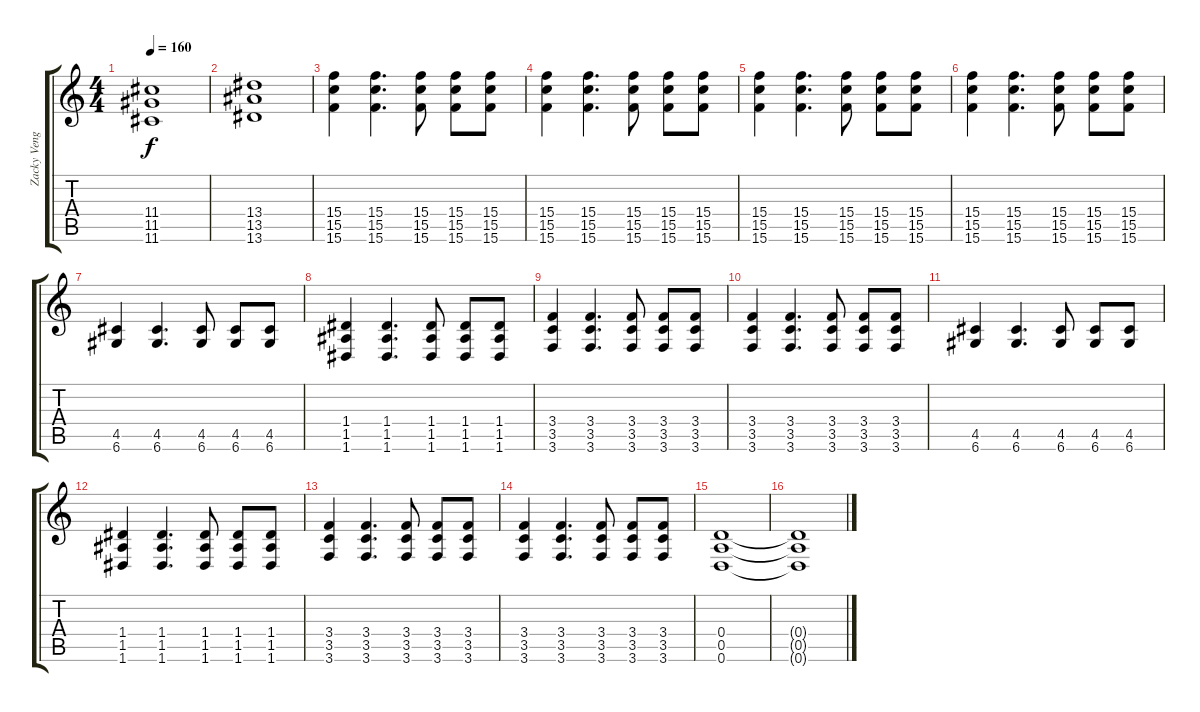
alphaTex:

\track ("Zacky Vengeance" "Zacky Veng") {instrument overdrivenguitar}
\staff {score tabs}
\tuning (E4 B3 G3 D3 A2 D2) {hide}
\ts (4 4)
\tempo 160
\clef g2
\ks c
(11.4 11.5 11.6).1{dy f} |
(13.4 13.5 13.6).1 |
(15.4 15.5 15.6).4 (15.4 15.5 15.6).4{d} (15.4 15.5 15.6).8 (15.4 15.5 15.6).8 (15.4 15.5 15.6).8 |
(15.4 15.5 15.6).4 (15.4 15.5 15.6).4{d} (15.4 15.5 15.6).8 (15.4 15.5 15.6).8 (15.4 15.5 15.6).8 |
(15.4 15.5 15.6).4 (15.4 15.5 15.6).4{d} (15.4 15.5 15.6).8 (15.4 15.5 15.6).8 (15.4 15.5 15.6).8 |
(15.4 15.5 15.6).4 (15.4 15.5 15.6).4{d} (15.4 15.5 15.6).8 (15.4 15.5 15.6).8 (15.4 15.5 15.6).8 |
(4.5 6.6).4 (4.5 6.6).4{d} (4.5 6.6).8 (4.5 6.6).8 (4.5 6.6).8 |
(1.4 1.5 1.6).4 (1.4 1.5 1.6).4{d} (1.4 1.5 1.6).8 (1.4 1.5 1.6).8 (1.4 1.5 1.6).8 |
(3.4 3.5 3.6).4 (3.4 3.5 3.6).4{d} (3.4 3.5 3.6).8 (3.4 3.5 3.6).8 (3.4 3.5 3.6).8 |
(3.4 3.5 3.6).4 (3.4 3.5 3.6).4{d} (3.4 3.5 3.6).8 (3.4 3.5 3.6).8 (3.4 3.5 3.6).8 |
(4.5 6.6).4 (4.5 6.6).4{d} (4.5 6.6).8 (4.5 6.6).8 (4.5 6.6).8 |
(1.4 1.5 1.6).4 (1.4 1.5 1.6).4{d} (1.4 1.5 1.6).8 (1.4 1.5 1.6).8 (1.4 1.5 1.6).8 |
(3.4 3.5 3.6).4 (3.4 3.5 3.6).4{d} (3.4 3.5 3.6).8 (3.4 3.5 3.6).8 (3.4 3.5 3.6).8 |
(3.4 3.5 3.6).4 (3.4 3.5 3.6).4{d} (3.4 3.5 3.6).8 (3.4 3.5 3.6).8 (3.4 3.5 3.6).8 |
(0.4 0.5 0.6).1 |
(0.4{t} 0.5{t} 0.6{t}).1
